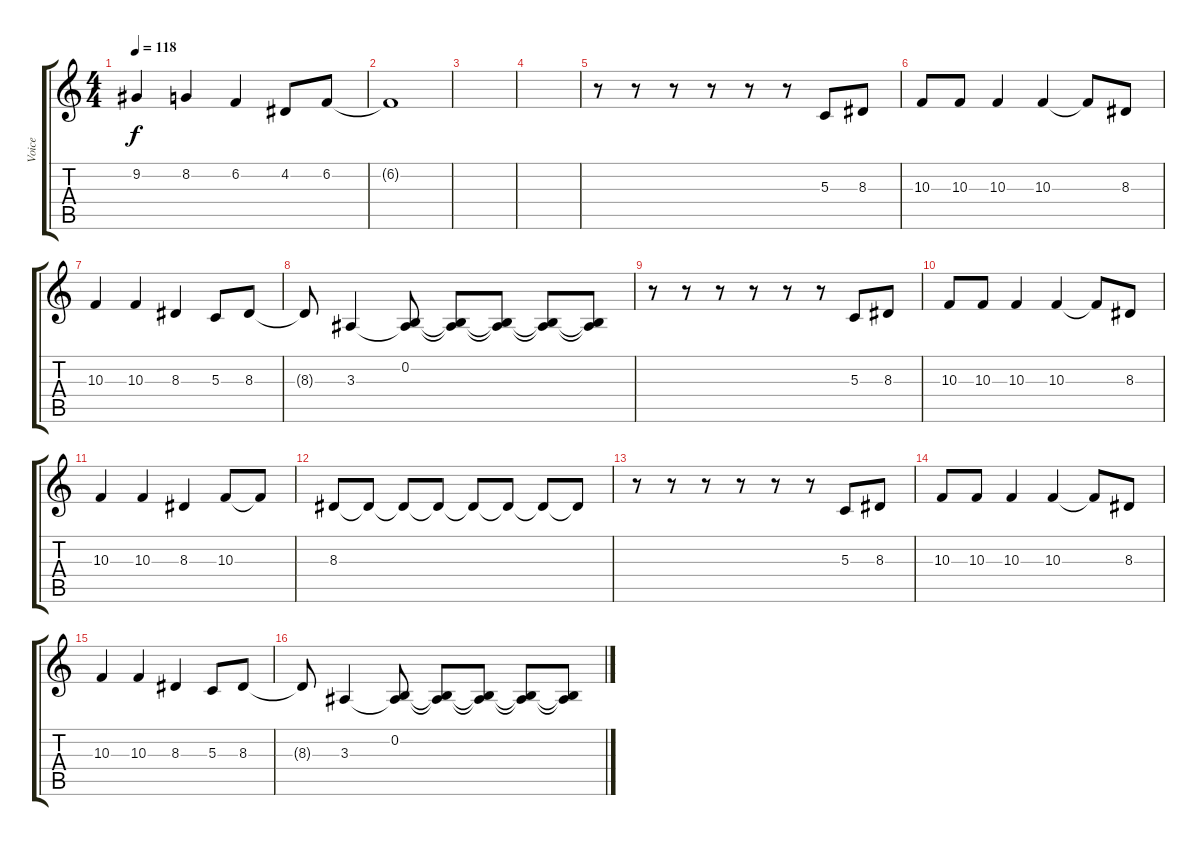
\track ("Voice" "Voice") {instrument violin}
\staff {score tabs}
\tuning (E4 B3 G3 D3 A2 E2) {hide}
\ts (4 4)
\tempo 118
\clef g2
\ks c
9.2.4{dy f} 8.2.4 6.2.4 4.2.8 6.2.8 |
6.2{t}.1 |
|
|
r.8 r.8 r.8 r.8 r.8 r.8 5.3.8 8.3.8 |
10.3.8 10.3.8 10.3.4 10.3.4 10.3{t}.8 8.3.8 |
10.3.4 10.3.4 8.3.4 5.3.8 8.3.8 |
8.3{t}.8 3.3.4 (0.2 3.3{t}).8 (0.2{t} 3.3{t}).8 (0.2{t} 3.3{t}).8 (0.2{t} 3.3{t}).8 (0.2{t} 3.3{t}).8 |
r.8 r.8 r.8 r.8 r.8 r.8 5.3.8 8.3.8 |
10.3.8 10.3.8 10.3.4 10.3.4 10.3{t}.8 8.3.8 |
10.3.4 10.3.4 8.3.4 10.3.8 10.3{t}.8 |
8.3.8 8.3{t}.8 8.3{t}.8 8.3{t}.8 8.3{t}.8 8.3{t}.8 8.3{t}.8 8.3{t}.8 |
r.8 r.8 r.8 r.8 r.8 r.8 5.3.8 8.3.8 |
10.3.8 10.3.8 10.3.4 10.3.4 10.3{t}.8 8.3.8 |
10.3.4 10.3.4 8.3.4 5.3.8 8.3.8 |
8.3{t}.8 3.3.4 (0.2 3.3{t}).8 (0.2{t} 3.3{t}).8 (0.2{t} 3.3{t}).8 (0.2{t} 3.3{t}).8 (0.2{t} 3.3{t}).8
